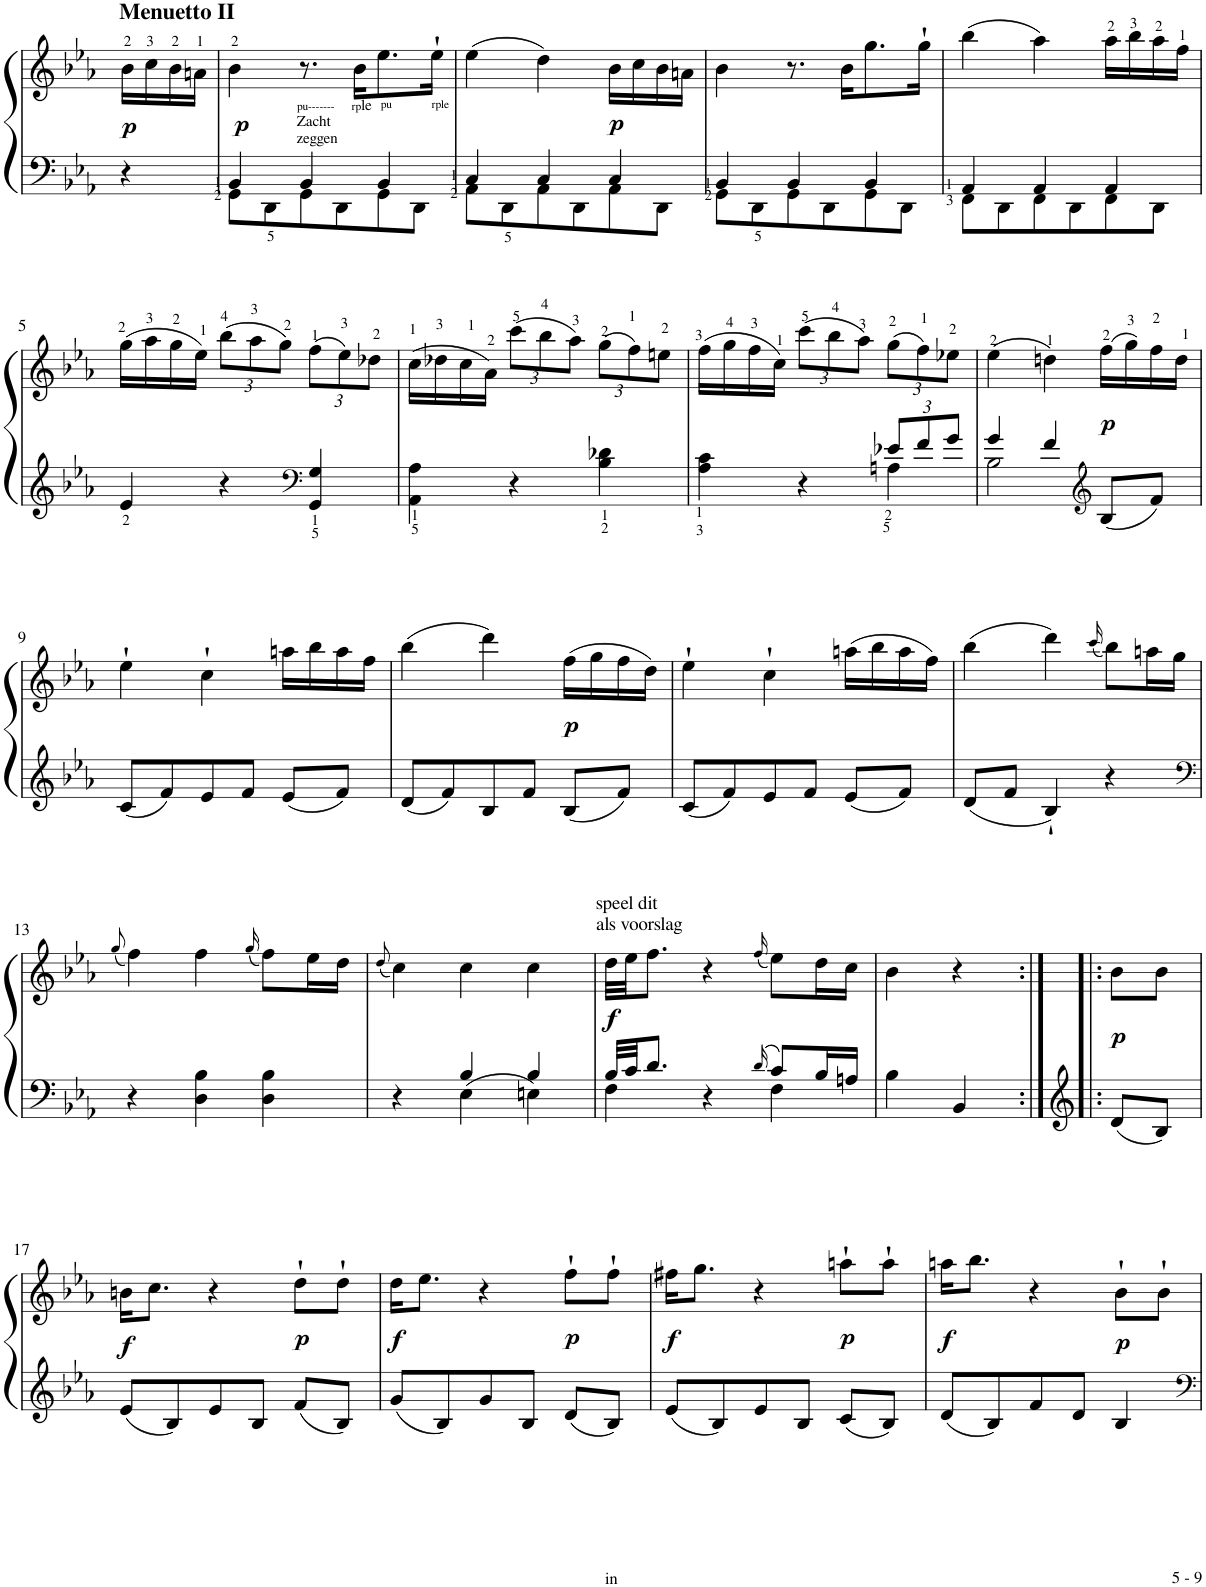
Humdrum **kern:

**kern	**kern	**dynam
*part1	*part1	*part1
*staff2	*staff1	*staff1/2
*I"Piano	*	*
*I'Pno.	*	*
!!LO:PB:g=z
*stria5	*stria5	*
*clefG2	*clefG2	*
*k[b-e-a-]	*k[b-e-a-]	*
*M3/4	*M3/4	*
=	=	=
!	!LO:TX:a:B:t=Menuetto II	!
!	!	!LO:DY:b
4r	16b-\LL	p
.	16cc\	.
.	16b-\	.
.	16an\JJ	.
=1	=1	=1
*^	*	*
!	!	!	!LO:DY:a=2
8e-\L	4g/	4b-\	p
8B-\	.	.	.
!	!	!LO:TX:b:t=pu-------      rp	!
!	!	!LO:TX:b:t=le	!
!	!	!LO:TX:b:t=Zacht	!
!	!	!LO:TX:b:t=zeggen	!
8e-\	4g/	8.r	.
8B-\	.	.	.
.	.	16b-\KL	.
!	!	!LO:TX:b:t=pu              rple	!
8e-\	4g/	8.ee-\	.
8B-\J	.	.	.
.	.	16ee-`\Jk	.
=2	=2	=2	=2
8f\L	4a-/	(4ee-\	.
8B-\	.	.	.
8f\	4a-/	4dd\)	.
8B-\	.	.	.
!	!	!	!LO:DY:b
8f\	4a-/	16b-\LL	p
.	.	16cc\	.
8B-\J	.	16b-\	.
.	.	16an\JJ	.
=3	=3	=3	=3
8e-\L	4g/	4b-\	.
8B-\	.	.	.
8e-\	4g/	8.r	.
8B-\	.	.	.
.	.	16b-\KL	.
8e-\	4g/	8.gg\	.
8B-\J	.	.	.
.	.	16gg`\Jk	.
=4	=4	=4	=4
8d\L	4f/	(4bb-\	.
8B-\	.	.	.
8d\	4f/	4aa-\)	.
8B-\	.	.	.
8d\	4f/	16aa-\LL	.
.	.	16bb-\	.
8B-\J	.	16aa-\	.
.	.	16ff\JJ	.
*v	*v	*	*
!!LO:LB:g=z
=5	=5	=5
4e-/	(16gg\LL	.
.	16aa-\	.
.	16gg\	.
.	16ee-\JJ)	.
*	*Xbrackettup	*
4r	(12bb-\L	.
.	12aa-\	.
.	12gg\J)	.
*clefF4	*	*
4GG/ 4G/	(12ff\L	.
.	12ee-\)	.
.	12dd-X\J	.
=6	=6	=6
4AA-\ 4A-\	(>16cc\LL	.
.	16dd-X\	.
.	16cc\	.
.	16a-\JJ)	.
4r	(12ccc\L	.
.	12bb-\	.
.	12aa-\J)	.
4B-\ 4d-X\	(12gg\L	.
.	12ff\)	.
.	12een\J	.
=7	=7	=7
*^	*	*
4A-\ 4c\	2ryy	(16ff\LL	.
.	.	16gg\	.
.	.	16ff\	.
.	.	16cc\JJ)	.
4r	.	(12ccc\L	.
.	.	12bb-\	.
.	.	12aa-\J)	.
*Xbrackettup	*	*	*
12e-X/L	4An\	(12gg\L	.
12f/	.	12ff\)	.
12g/J	.	12ee-X\J	.
=8	=8	=8	=8
4g/	2B-\	(4ee-\	.
4f/	.	4ddn\)	.
*clefG2	*	*	*
!	!	!	!LO:DY:b
8B-/L	4ryy	(16ff\LL	p
.	.	16gg\)	.
8f/J	.	16ff\	.
.	.	16dd\JJ	.
*v	*v	*	*
!!LO:LB:g=z
=9	=9	=9
8c/L	4ee-`\	.
8f/	.	.
8e-/	4cc`\	.
8f/J	.	.
8e-/L	16aan\LL	.
.	16bb-\	.
8f/J	16aa\	.
.	16ff\JJ	.
=10	=10	=10
8d/L	(4bb-\	.
8f/	.	.
8B-/	4ddd\)	.
8f/J	.	.
!	!	!LO:DY:b
8B-/L	(16ff\LL	p
.	16gg\	.
8f/J	16ff\	.
.	16dd\JJ)	.
=11	=11	=11
8c/L	4ee-`\	.
8f/	.	.
8e-/	4cc`\	.
8f/J	.	.
8e-/L	(16aan\LL	.
.	16bb-\	.
8f/J	16aa\	.
.	16ff\JJ)	.
=12	=12	=12
8d/L	(4bb-\	.
8f/J	.	.
4B-`/	4ddd\)	.
.	(16qccc/	.
4r	8bb-\L)	.
.	16aan\L	.
.	16gg\JJ	.
!!LO:LB:g=z
=13	=13	=13
*clefF4	*	*
.	(8qgg/	.
4r	4ff\)	.
4D\ 4B-\	4ff\	.
.	(16qgg/	.
4D\ 4B-\	8ff\L)	.
.	16ee-\L	.
.	16dd\JJ	.
=14	=14	=14
.	(8qdd/	.
*^	*	*
4r	4ryy	4cc\)	.
4E-\	4B-/	4cc\	.
4En\	4B-/	4cc\	.
=15	=15	=15	=15
!	!	!LO:TX:a:t=speel dit	!
!	!	!LO:TX:a:t=als voorslag	!
!	!	!	!LO:DY:b
32B-/LLL	4F\	32dd\LLL	f
32c/JJ	.	32ee-\JJ	.
8.d/J	.	8.ff\J	.
4r	4ryy	4r	.
16qd/	.	(16qff/	.
8c/L	4F\	8ee-\L)	.
16B-/L	.	16dd\L	.
16An/JJ	.	16cc\JJ	.
*v	*v	*	*
=16	=16	=16
4B-\	4b-\	.
4BB-/	4r	.
=16X1:|!|:	=16X1:|!|:	=16X1:|!|:
!	!	!LO:DY:b
8d/L	8b-\L	p
8B-/J	8b-\J	.
!!LO:LB:g=z
=17	=17	=17
!	!	!LO:DY:b
8e-/L	16bn\KL	f
.	8.cc\J	.
8B-/	.	.
8e-/	4r	.
8B-/J	.	.
!	!	!LO:DY:b
8f/L	8dd`\L	p
8B-/J	8dd`\J	.
=18	=18	=18
!	!	!LO:DY:b
8g/L	16dd\KL	f
.	8.ee-\J	.
8B-/	.	.
8g/	4r	.
8B-/J	.	.
!	!	!LO:DY:b
8d/L	8ff`\L	p
8B-/J	8ff`\J	.
=19	=19	=19
!	!	!LO:DY:b
8e-/L	16ff#X\KL	f
.	8.gg\J	.
8B-/	.	.
8e-/	4r	.
8B-/J	.	.
!	!	!LO:DY:b
8c/L	8aan`\L	p
8B-/J	8aa`\J	.
=20	=20	=20
!	!	!LO:DY:b
8d/L	16aan\KL	f
.	8.bb-\J	.
8B-/	.	.
8f/	4r	.
8d/J	.	.
!	!	!LO:DY:b
4B-/	8b-`\L	p
.	8b-`\J	.
=	=	=
*-	*-	*-
